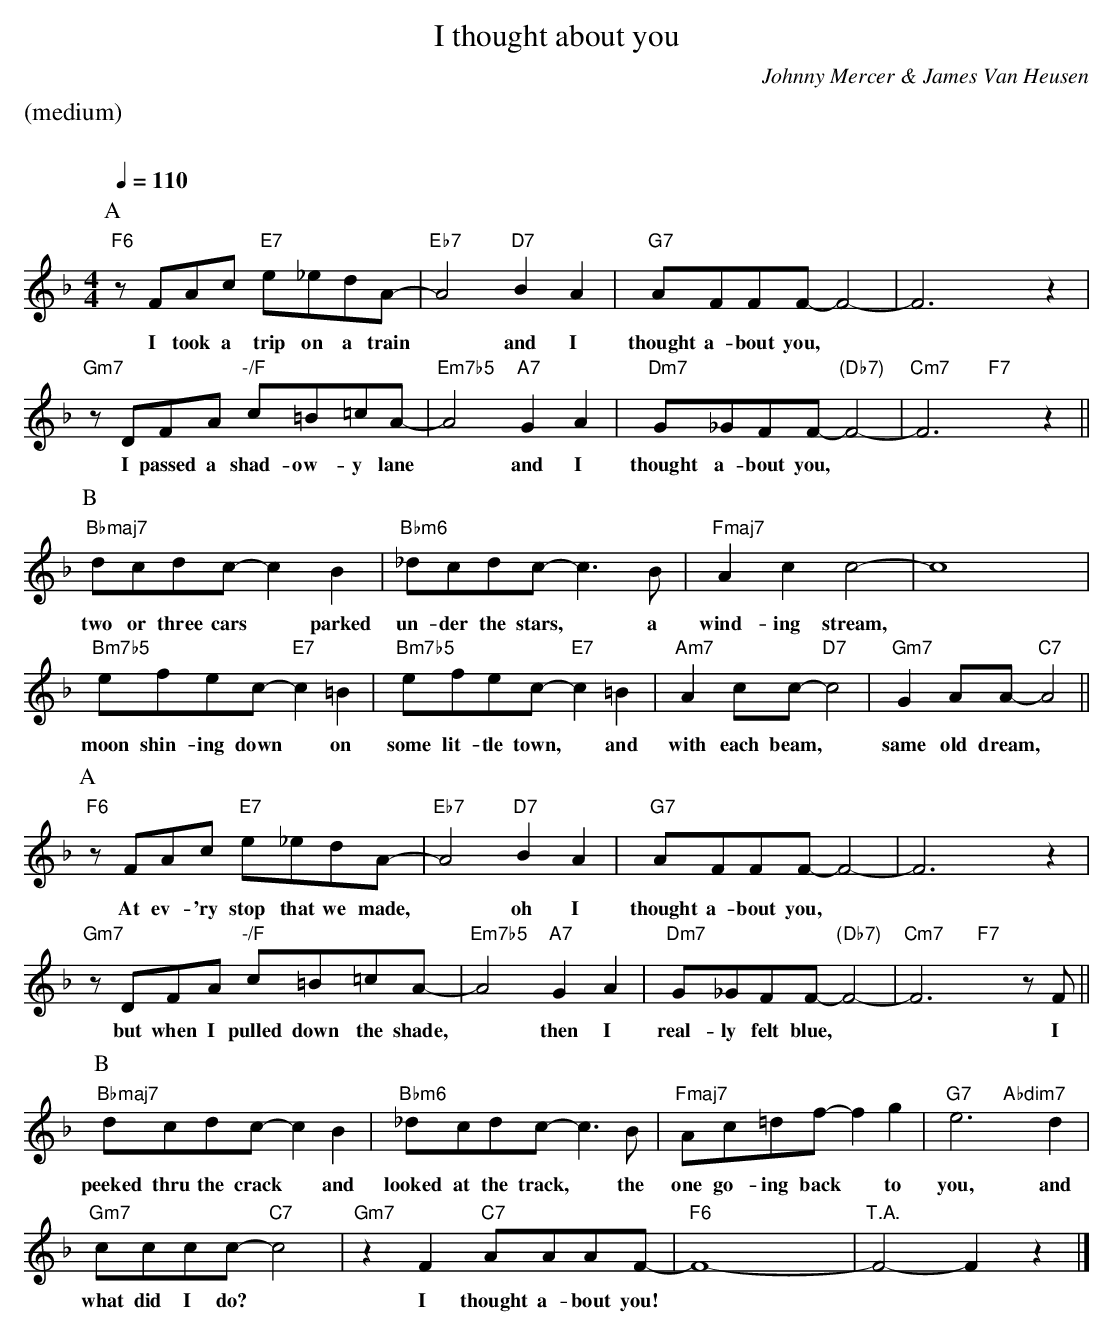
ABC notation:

X:1
T: I thought about you
M:4/4
L:1/8
C:Johnny Mercer & James Van Heusen
Q:1/4=110
%%staves (chords melody)
K:F
%%text (medium)
%%vskip 20
P: A
V:chords
"F6"x4 "E7"x4 | "Eb7"x4 "D7"x4 | "G7"x4 x4 | x4 x4 |
"Gm7"x4 "-/F"x4 | "Em7b5"x4 "A7"x4 | "Dm7"x4 "(Db7)"x4 | "Cm7"x4 "F7"x4 ||
V:melody
zFAc e_edA- | A4B2A2 | AFFF- F4- | F6z2 |
w:I took a trip on a train* and I thought a-bout you,**
zDFA c=B=cA- | A4G2A2 | G_GFF-F4- | F6z2 ||
w:I passed a shad-ow-y lane* and I thought a-bout you,**
P: B
V:chords
"Bbmaj7"x4 x4 | "Bbm6"x4 x4 | "Fmaj7"x4 x4 | x4 x4 |
"Bm7b5"x4 "E7"x4 | "Bm7b5"x4 "E7"x4 | "Am7"x4 "D7"x4 | "Gm7"x4 "C7"x4 ||
V:melody
dcdc-c2B2 | _dcdc-c3B | A2c2c4- | c8 |
w:two or three cars* parked un-der the stars,* a wind-ing stream,*
efec-c2=B2 | efec-c2=B2 | A2cc-c4 | G2AA-A4 ||
w:moon shin-ing down* on some lit-tle town,* and with each beam,* same old dream,*
P: A
V:chords
"F6"x4 "E7"x4 | "Eb7"x4 "D7"x4 | "G7"x4 x4 | x4 x4 |
"Gm7"x4 "-/F"x4 | "Em7b5"x4 "A7"x4 | "Dm7"x4 "(Db7)"x4 | "Cm7"x4 "F7"x4 ||
V:melody
zFAc e_edA- | A4B2A2 | AFFF- F4- | F6z2 |
w:At ev-'ry stop that we made,* oh I thought a-bout you,**
zDFA c=B=cA- | A4G2A2 | G_GFF-F4- | F6zF ||
w:but when I pulled down the shade,* then I real-ly felt blue,** I
P: B
V:chords
"Bbmaj7"x4 x4 | "Bbm6"x4 x4 | "Fmaj7"x4 x4 | "G7"x4 "Abdim7"x4 |
"Gm7"x4 "C7"x4 | "Gm7"x4 "C7"x4 | "F6"x4 x4 | "T.A."x4 x4 |]
V:melody
dcdc-c2B2 | _dcdc-c3B | Ac=df-f2g2 | e6d2 |
w:peeked thru the crack* and looked at the track,* the one go-ing back* to you, and
cccc-c4 | z2F2AAAF- | F8- | F4-F2z2 |]
w:what did I do?* I thought a-bout you!***
